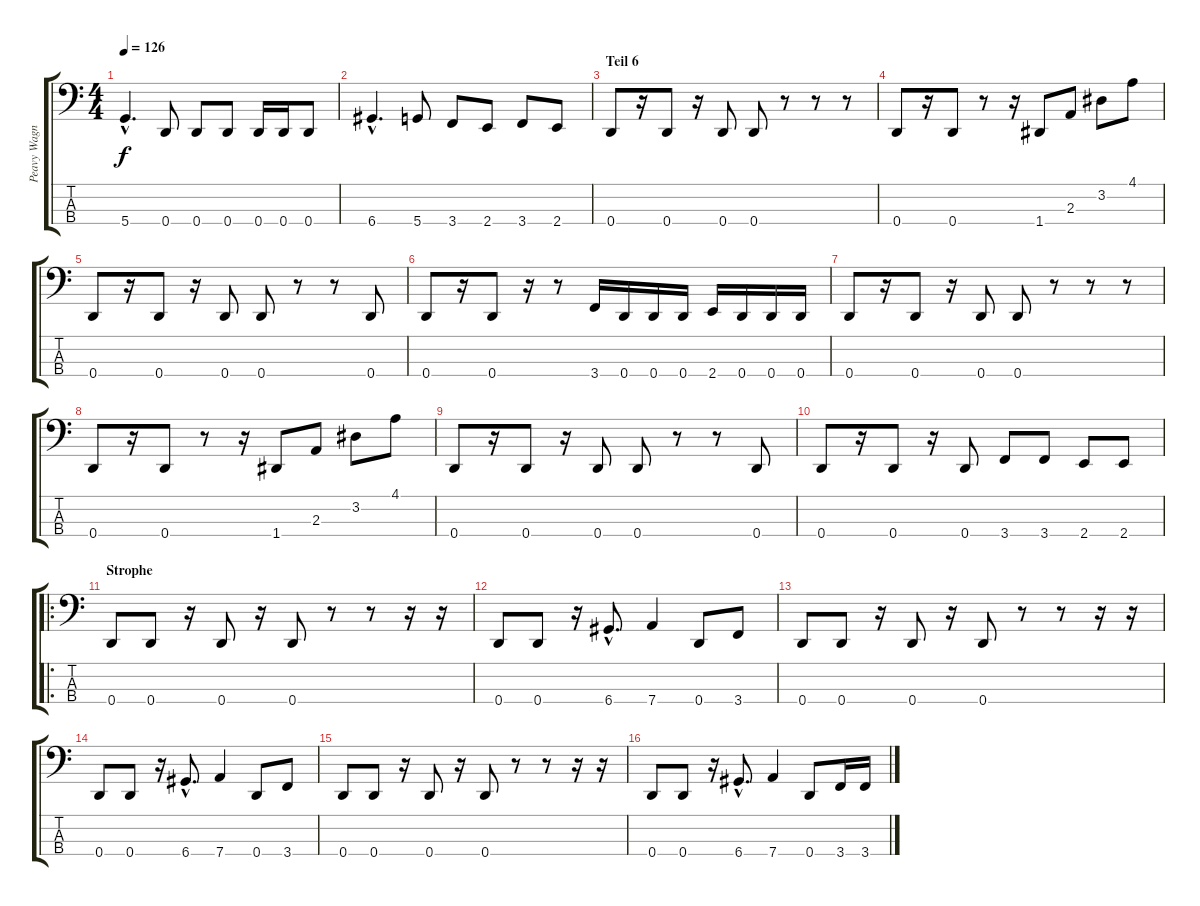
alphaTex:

\track ("Peavy Wagner" "Peavy Wagn") {instrument electricbasspick}
\staff {score tabs}
\tuning (F2 C2 G1 D1) {hide}
\ts (4 4)
\tempo 126
\clef f4
\ks c
5.4{hac}.4{d dy f} 0.4.8 0.4.8 0.4.8 0.4.16 0.4.16 0.4.8 |
6.4{hac}.4{d} 5.4.8 3.4.8 2.4.8 3.4.8 2.4.8 |
\section ("" "Teil 6")
0.4.8 r.16 0.4.8 r.16 0.4.8 0.4.8 r.8 r.8 r.8 |
0.4.8 r.16 0.4.8 r.8 r.16 1.4.8 2.3.8 3.2.8 4.1.8 |
0.4.8 r.16 0.4.8 r.16 0.4.8 0.4.8 r.8 r.8 0.4.8 |
0.4.8 r.16 0.4.8 r.16 r.8 3.4.16 0.4.16 0.4.16 0.4.16 2.4.16 0.4.16 0.4.16 0.4.16 |
0.4.8 r.16 0.4.8 r.16 0.4.8 0.4.8 r.8 r.8 r.8 |
0.4.8 r.16 0.4.8 r.8 r.16 1.4.8 2.3.8 3.2.8 4.1.8 |
0.4.8 r.16 0.4.8 r.16 0.4.8 0.4.8 r.8 r.8 0.4.8 |
0.4.8 r.16 0.4.8 r.16 0.4.8 3.4.8 3.4.8 2.4.8 2.4.8 |
\ro
\section ("" "Strophe")
0.4.8 0.4.8 r.16 0.4.8 r.16 0.4.8 r.8 r.8 r.16 r.16 |
0.4.8 0.4.8 r.16 6.4{hac}.8{d} 7.4.4 0.4.8 3.4.8 |
0.4.8 0.4.8 r.16 0.4.8 r.16 0.4.8 r.8 r.8 r.16 r.16 |
0.4.8 0.4.8 r.16 6.4{hac}.8{d} 7.4.4 0.4.8 3.4.8 |
0.4.8 0.4.8 r.16 0.4.8 r.16 0.4.8 r.8 r.8 r.16 r.16 |
0.4.8 0.4.8 r.16 6.4{hac}.8{d} 7.4.4 0.4.8 3.4.16 3.4.16
